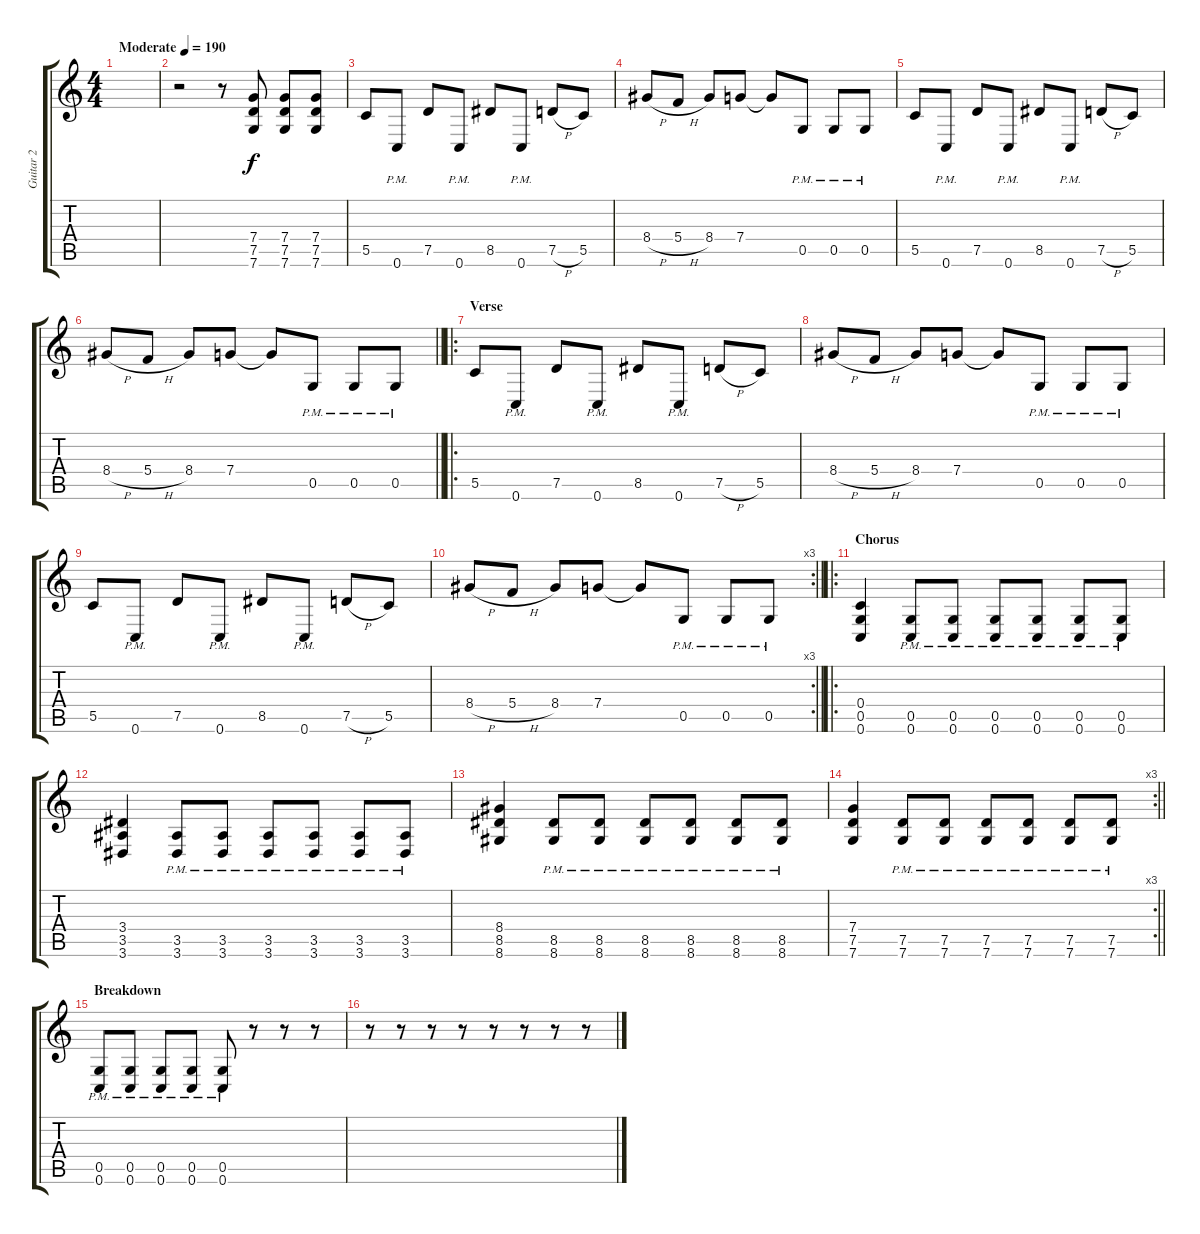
\track ("Guitar 2" "Guitar 2") {instrument distortionguitar}
\staff {score tabs}
\tuning (D4 A3 F3 C3 G2 C2) {hide}
\ts (4 4)
\tempo (190 "Moderate")
\clef g2
\ks c
|
r.2 r.8 (7.4 7.5 7.6).8 (7.4 7.5 7.6).8 (7.4 7.5 7.6).8 |
5.5.8 0.6{pm}.8 7.5.8 0.6{pm}.8 8.5.8 0.6{pm}.8 7.5{h}.8 5.5.8 |
8.4{h}.8 5.4{h}.8 8.4.8 7.4.8 7.4{t}.8 0.5{pm}.8 0.5{pm}.8 0.5{pm}.8 |
5.5.8 0.6{pm}.8 7.5.8 0.6{pm}.8 8.5.8 0.6{pm}.8 7.5{h}.8 5.5.8 |
\barLineRight lightlight
8.4{h}.8 5.4{h}.8 8.4.8 7.4.8 7.4{t}.8 0.5{pm}.8 0.5{pm}.8 0.5{pm}.8 |
\ro
\section ("" "Verse")
5.5.8 0.6{pm}.8 7.5.8 0.6{pm}.8 8.5.8 0.6{pm}.8 7.5{h}.8 5.5.8 |
8.4{h}.8 5.4{h}.8 8.4.8 7.4.8 7.4{t}.8 0.5{pm}.8 0.5{pm}.8 0.5{pm}.8 |
5.5.8 0.6{pm}.8 7.5.8 0.6{pm}.8 8.5.8 0.6{pm}.8 7.5{h}.8 5.5.8 |
\rc 3
\barLineRight lightlight
8.4{h}.8 5.4{h}.8 8.4.8 7.4.8 7.4{t}.8 0.5{pm}.8 0.5{pm}.8 0.5{pm}.8 |
\ro
\section ("" "Chorus")
(0.4 0.5 0.6).4 (0.5{pm} 0.6{pm}).8 (0.5{pm} 0.6{pm}).8 (0.5{pm} 0.6{pm}).8 (0.5{pm} 0.6{pm}).8 (0.5{pm} 0.6{pm}).8 (0.5{pm} 0.6{pm}).8 |
(3.4 3.5 3.6).4 (3.5{pm} 3.6{pm}).8 (3.5{pm} 3.6{pm}).8 (3.5{pm} 3.6{pm}).8 (3.5{pm} 3.6{pm}).8 (3.5{pm} 3.6{pm}).8 (3.5{pm} 3.6{pm}).8 |
(8.4 8.5 8.6).4 (8.5{pm} 8.6{pm}).8 (8.5{pm} 8.6{pm}).8 (8.5{pm} 8.6{pm}).8 (8.5{pm} 8.6{pm}).8 (8.5{pm} 8.6{pm}).8 (8.5{pm} 8.6{pm}).8 |
\rc 3
\barLineRight lightlight
(7.4 7.5 7.6).4 (7.5{pm} 7.6{pm}).8 (7.5{pm} 7.6{pm}).8 (7.5{pm} 7.6{pm}).8 (7.5{pm} 7.6{pm}).8 (7.5{pm} 7.6{pm}).8 (7.5{pm} 7.6{pm}).8 |
\section ("" "Breakdown")
(0.5{pm} 0.6{pm}).8 (0.5{pm} 0.6{pm}).8 (0.5{pm} 0.6{pm}).8 (0.5{pm} 0.6{pm}).8 (0.5{pm} 0.6{pm}).8 r.8 r.8 r.8 |
r.8 r.8 r.8 r.8 r.8 r.8 r.8 r.8
